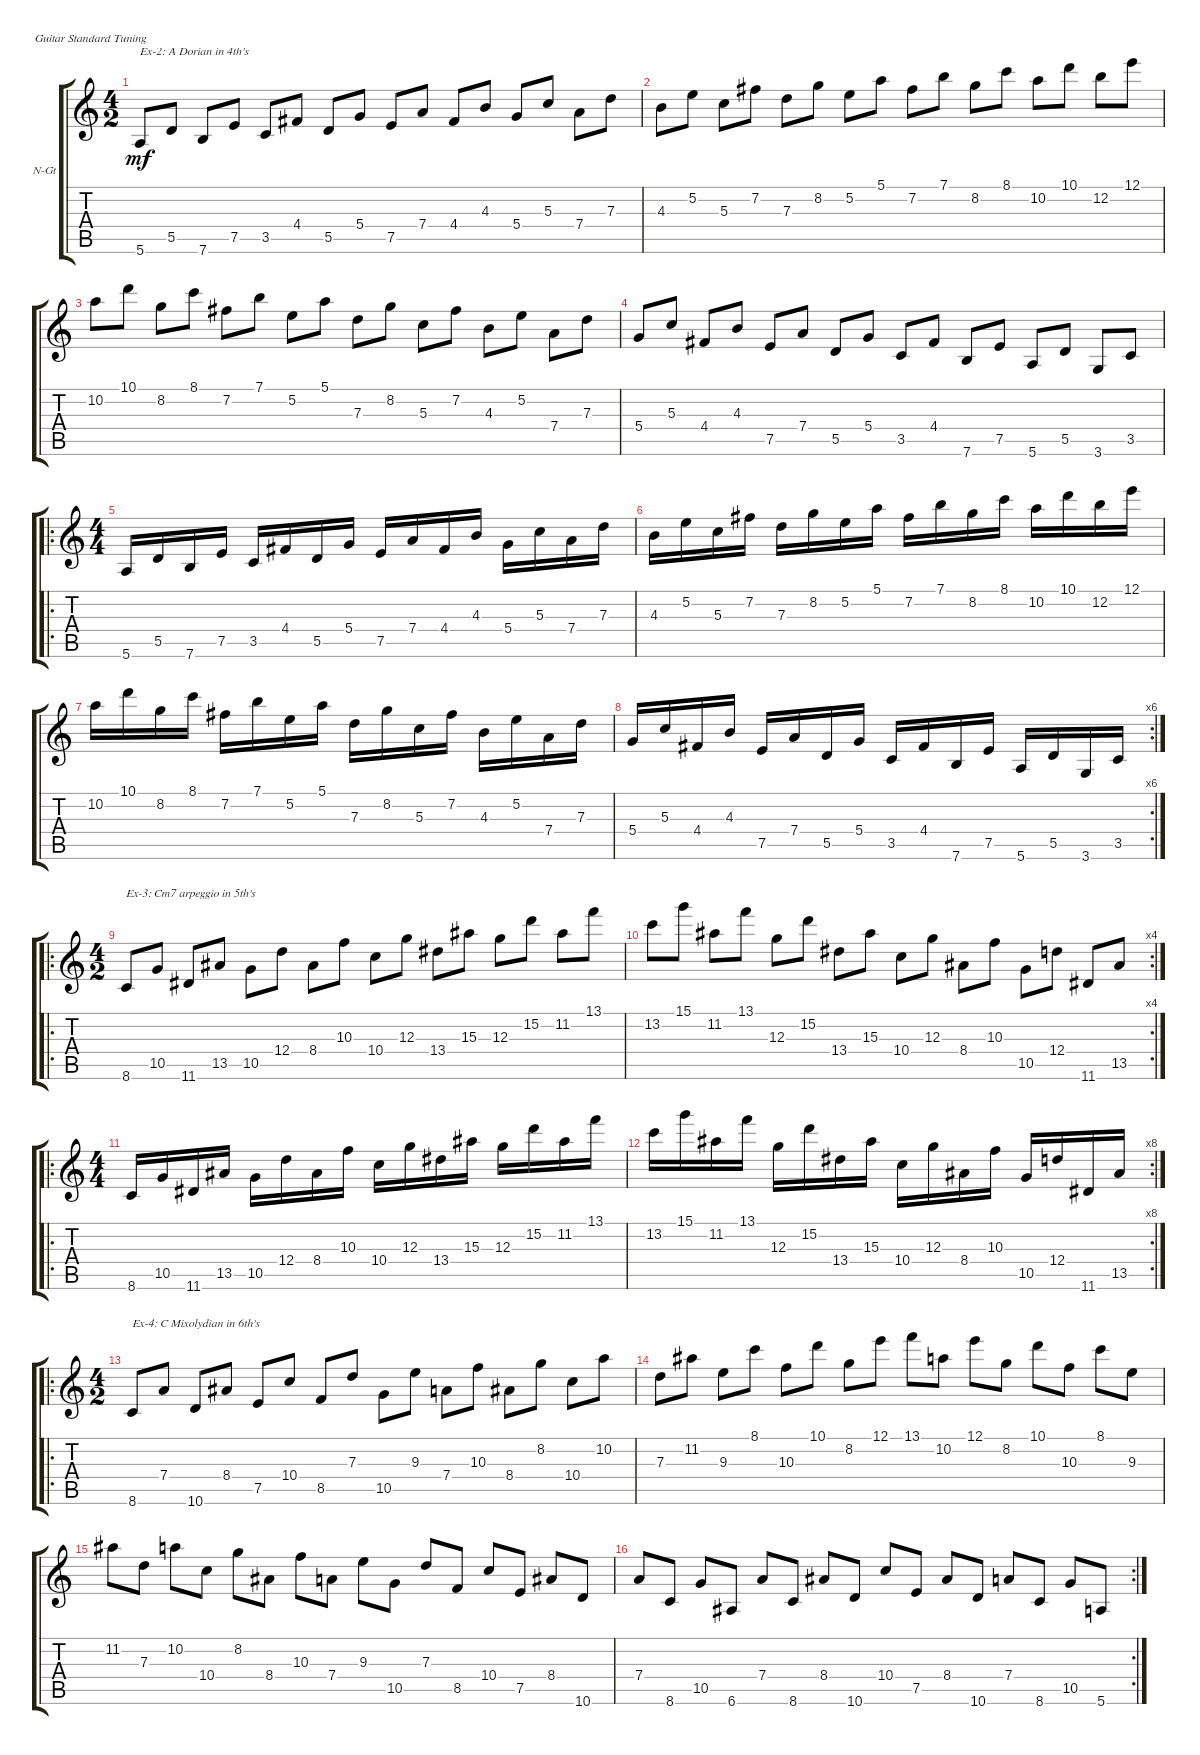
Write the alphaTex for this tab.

\defaultSystemsLayout 4
\bracketExtendMode groupsimilarinstruments
\firstSystemTrackNameOrientation horizontal
\otherSystemsTrackNameOrientation horizontal
\track ("Nylon Guitar" "N-Gt") {instrument acousticguitarnylon}
\staff {score tabs}
\tuning (E4 B3 G3 D3 A2 E2)
\ts (4 2)
\tempo (105 hide)
\clef g2
\ks c
5.6.8{txt "Ex-2: A Dorian in 4th's" dy mf} 5.5.8 7.6.8 7.5.8 3.5.8 4.4.8 5.5.8 5.4.8 7.5.8 7.4.8 4.4.8 4.3.8 5.4.8 5.3.8 7.4.8 7.3.8 |
4.3.8 5.2.8 5.3.8 7.2.8 7.3.8 8.2.8 5.2.8 5.1.8 7.2.8 7.1.8 8.2.8 8.1.8 10.2.8 10.1.8 12.2.8 12.1.8 |
10.2.8 10.1.8 8.2.8 8.1.8 7.2.8 7.1.8 5.2.8 5.1.8 7.3.8 8.2.8 5.3.8 7.2.8 4.3.8 5.2.8 7.4.8 7.3.8 |
5.4.8 5.3.8 4.4.8 4.3.8 7.5.8 7.4.8 5.5.8 5.4.8 3.5.8 4.4.8 7.6.8 7.5.8 5.6.8 5.5.8 3.6.8 3.5.8 |
\ro
\ts (4 4)
5.6.16 5.5.16 7.6.16 7.5.16 3.5.16 4.4.16 5.5.16 5.4.16 7.5.16 7.4.16 4.4.16 4.3.16 5.4.16 5.3.16 7.4.16 7.3.16 |
4.3.16 5.2.16 5.3.16 7.2.16 7.3.16 8.2.16 5.2.16 5.1.16 7.2.16 7.1.16 8.2.16 8.1.16 10.2.16 10.1.16 12.2.16 12.1.16 |
10.2.16 10.1.16 8.2.16 8.1.16 7.2.16 7.1.16 5.2.16 5.1.16 7.3.16 8.2.16 5.3.16 7.2.16 4.3.16 5.2.16 7.4.16 7.3.16 |
\rc 6
5.4.16 5.3.16 4.4.16 4.3.16 7.5.16 7.4.16 5.5.16 5.4.16 3.5.16 4.4.16 7.6.16 7.5.16 5.6.16 5.5.16 3.6.16 3.5.16 |
\ro
\ts (4 2)
8.6.8{txt "Ex-3: Cm7 arpeggio in 5th's"} 10.5.8 11.6.8 13.5.8 10.5.8 12.4.8 8.4.8 10.3.8 10.4.8 12.3.8 13.4.8 15.3.8 12.3.8 15.2.8 11.2.8 13.1.8 |
\rc 4
13.2.8 15.1.8 11.2.8 13.1.8 12.3.8 15.2.8 13.4.8 15.3.8 10.4.8 12.3.8 8.4.8 10.3.8 10.5.8 12.4.8 11.6.8 13.5.8 |
\ro
\ts (4 4)
8.6.16 10.5.16 11.6.16 13.5.16 10.5.16 12.4.16 8.4.16 10.3.16 10.4.16 12.3.16 13.4.16 15.3.16 12.3.16 15.2.16 11.2.16 13.1.16 |
\rc 8
13.2.16 15.1.16 11.2.16 13.1.16 12.3.16 15.2.16 13.4.16 15.3.16 10.4.16 12.3.16 8.4.16 10.3.16 10.5.16 12.4.16 11.6.16 13.5.16 |
\ro
\ts (4 2)
8.6.8{txt "Ex-4: C Mixolydian in 6th's"} 7.4.8 10.6.8 8.4.8 7.5.8 10.4.8 8.5.8 7.3.8 10.5.8 9.3.8 7.4.8 10.3.8 8.4.8 8.2.8 10.4.8 10.2.8 |
7.3.8 11.2.8 9.3.8 8.1.8 10.3.8 10.1.8 8.2.8 12.1.8 13.1.8 10.2.8 12.1.8 8.2.8 10.1.8 10.3.8 8.1.8 9.3.8 |
11.2.8 7.3.8 10.2.8 10.4.8 8.2.8 8.4.8 10.3.8 7.4.8 9.3.8 10.5.8 7.3.8 8.5.8 10.4.8 7.5.8 8.4.8 10.6.8 |
\rc 2
7.4.8 8.6.8 10.5.8 6.6.8 7.4.8 8.6.8 8.4.8 10.6.8 10.4.8 7.5.8 8.4.8 10.6.8 7.4.8 8.6.8 10.5.8 5.6.8
